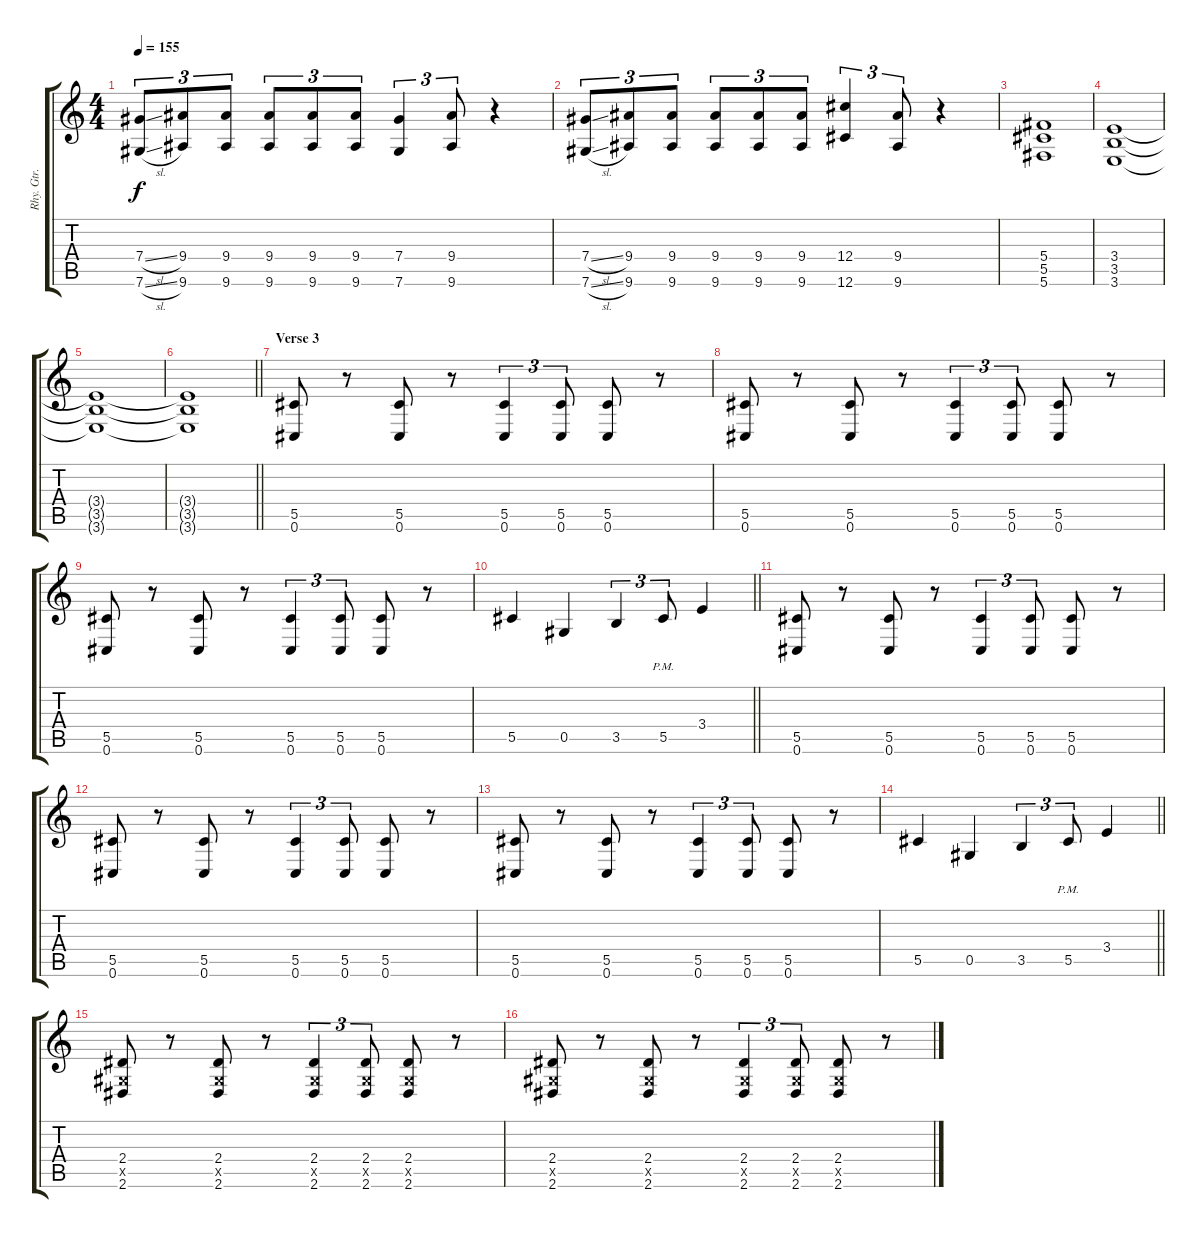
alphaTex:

\track ("Rhy. Gtr. 2" "Rhy. Gtr. ") {instrument distortionguitar}
\staff {score tabs}
\tuning (Eb4 Bb3 Gb3 Db3 Ab2 Db2) {hide}
\ts (4 4)
\section ("" "")
\tempo 155
\clef g2
\ks c
(7.4{sl} 7.6{sl}).8{tu (3 2) dy f volume 6} (9.4 9.6).8{tu (3 2)} (9.4 9.6).8{tu (3 2)} (9.4 9.6).8{tu (3 2)} (9.4 9.6).8{tu (3 2)} (9.4 9.6).8{tu (3 2)} (7.4 7.6).4{tu (3 2)} (9.4 9.6).8{tu (3 2)} r.4 |
(7.4{sl} 7.6{sl}).8{tu (3 2)} (9.4 9.6).8{tu (3 2)} (9.4 9.6).8{tu (3 2)} (9.4 9.6).8{tu (3 2)} (9.4 9.6).8{tu (3 2)} (9.4 9.6).8{tu (3 2)} (12.4 12.6).4{tu (3 2)} (9.4 9.6).8{tu (3 2)} r.4 |
(5.4 5.5 5.6).1 |
(3.4 3.5 3.6).1 |
(3.4{t} 3.5{t} 3.6{t}).1 |
\barLineRight lightlight
(3.4{t} 3.5{t} 3.6{t}).1 |
\section ("" "Verse 3")
(5.5 0.6).8 r.8 (5.5 0.6).8 r.8 (5.5 0.6).4{tu (3 2)} (5.5 0.6).8{tu (3 2)} (5.5 0.6).8 r.8 |
(5.5 0.6).8 r.8 (5.5 0.6).8 r.8 (5.5 0.6).4{tu (3 2)} (5.5 0.6).8{tu (3 2)} (5.5 0.6).8 r.8 |
(5.5 0.6).8 r.8 (5.5 0.6).8 r.8 (5.5 0.6).4{tu (3 2)} (5.5 0.6).8{tu (3 2)} (5.5 0.6).8 r.8 |
\barLineRight lightlight
5.5.4 0.5.4 3.5.4{tu (3 2)} 5.5{pm}.8{tu (3 2)} 3.4.4 |
(5.5 0.6).8 r.8 (5.5 0.6).8 r.8 (5.5 0.6).4{tu (3 2)} (5.5 0.6).8{tu (3 2)} (5.5 0.6).8 r.8 |
(5.5 0.6).8 r.8 (5.5 0.6).8 r.8 (5.5 0.6).4{tu (3 2)} (5.5 0.6).8{tu (3 2)} (5.5 0.6).8 r.8 |
(5.5 0.6).8 r.8 (5.5 0.6).8 r.8 (5.5 0.6).4{tu (3 2)} (5.5 0.6).8{tu (3 2)} (5.5 0.6).8 r.8 |
\barLineRight lightlight
5.5.4 0.5.4 3.5.4{tu (3 2)} 5.5{pm}.8{tu (3 2)} 3.4.4 |
\section ("" "")
(2.4 0.5{x} 2.6).8 r.8 (2.4 0.5{x} 2.6).8 r.8 (2.4 0.5{x} 2.6).4{tu (3 2)} (2.4 0.5{x} 2.6).8{tu (3 2)} (2.4 0.5{x} 2.6).8 r.8 |
(2.4 0.5{x} 2.6).8 r.8 (2.4 0.5{x} 2.6).8 r.8 (2.4 0.5{x} 2.6).4{tu (3 2)} (2.4 0.5{x} 2.6).8{tu (3 2)} (2.4 0.5{x} 2.6).8 r.8
